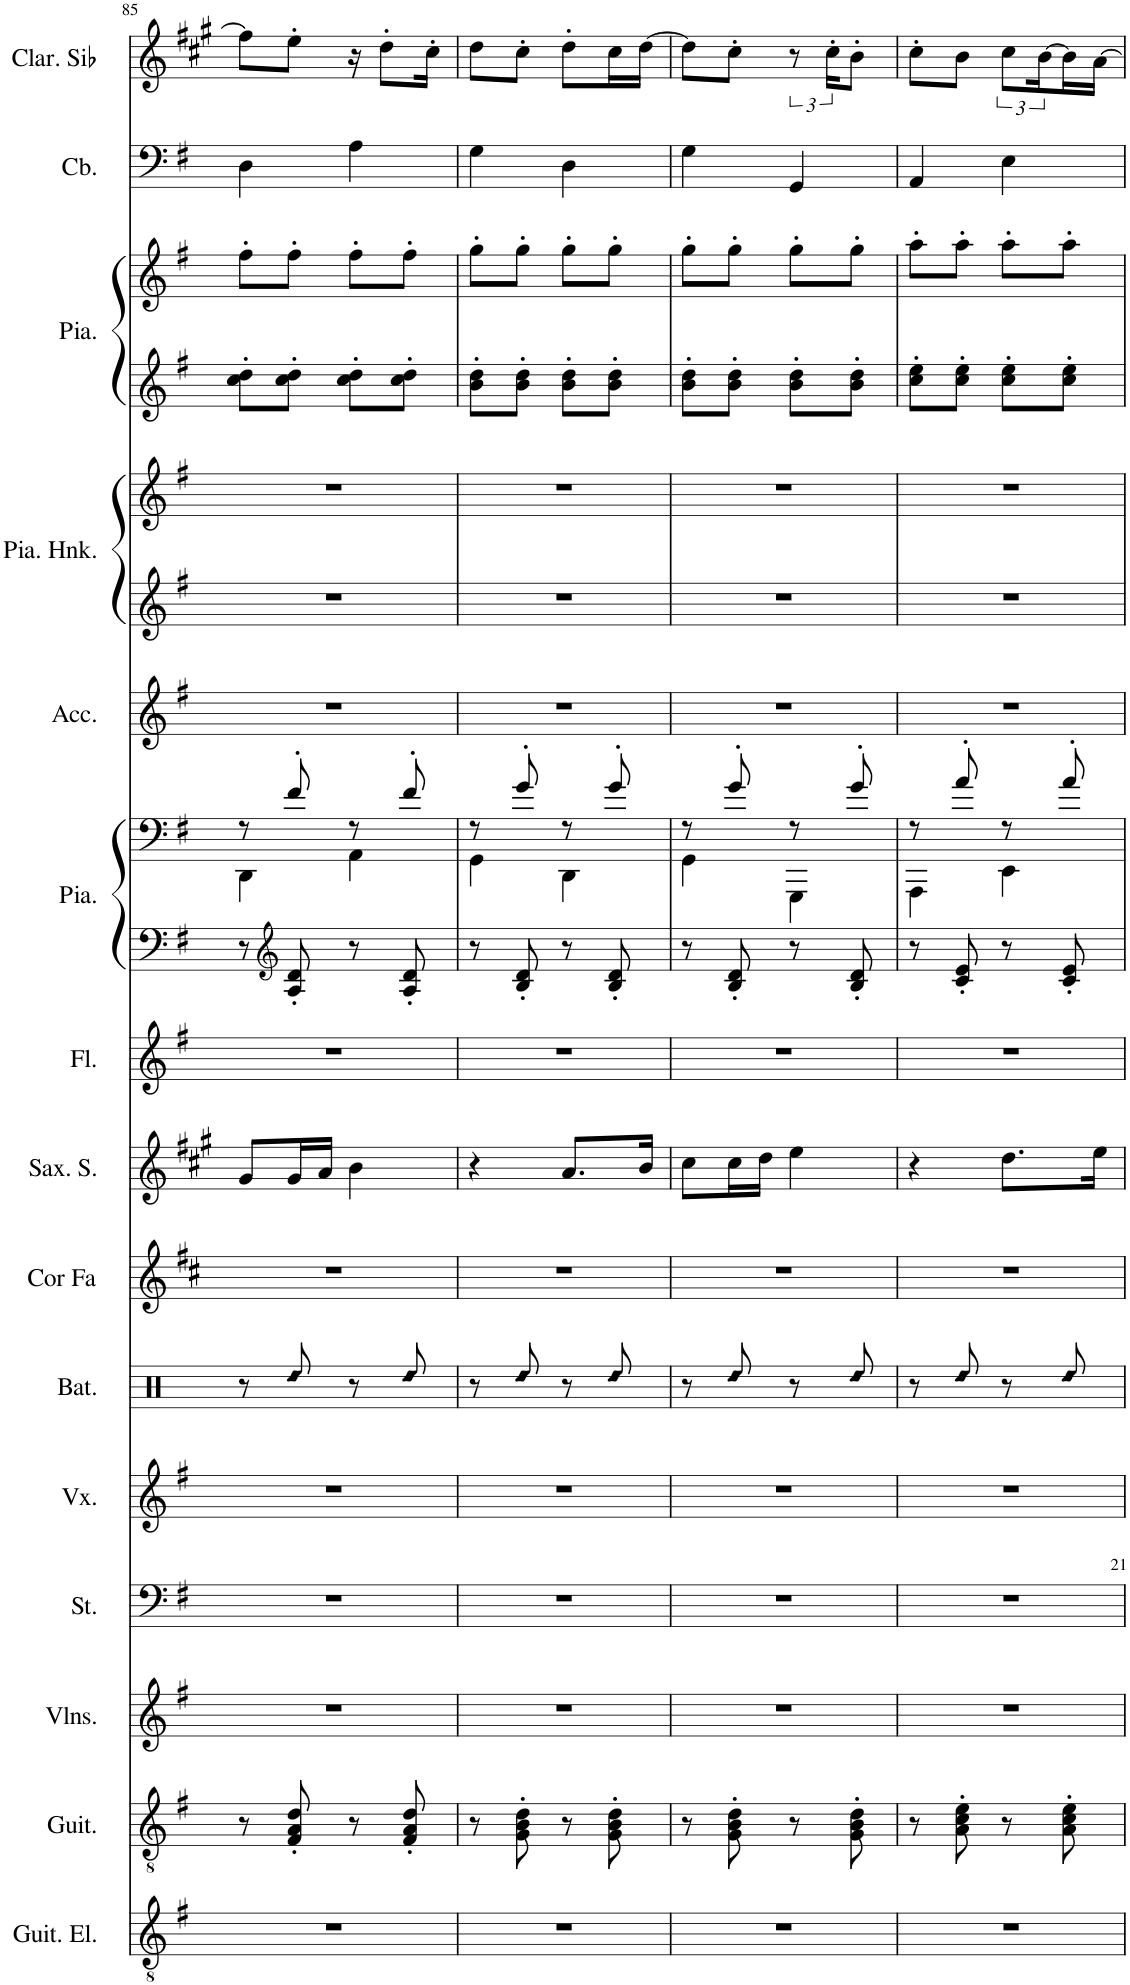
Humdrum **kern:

**kern	**kern	**kern	**kern	**kern	**kern	**kern	**kern	**kern	**kern	**kern	**kern	**kern	**kern	**kern	**kern	**kern	**kern
*part15	*part14	*part13	*part12	*part11	*part10	*part9	*part8	*part7	*part6	*part6	*part5	*part4	*part4	*part3	*part3	*part2	*part1
*staff18	*staff17	*staff16	*staff15	*staff14	*staff13	*staff12	*staff11	*staff10	*staff9	*staff8	*staff7	*staff6	*staff5	*staff4	*staff3	*staff2	*staff1
*I"Guitare électrique, Electric Guitar (clean)	*I"Guitare acoustique, Acoustic Guitar (steel)	*I"Violons, String Ensemble 1	*I"Cordes, String Ensemble 2	*I"Voix, Synth Choir	*I"Batterie, Drums	*I"Cor en Fa, French Horn	*I"Saxophone Soprano, Soprano Sax	*I"Flûte, Flute	*I"Piano, Bright Acoustic Piano	*	*I"Accordéon , Accordion	*I"Piano Honky Tonk, Honky-tonk Piano	*	*I"Piano, Electric Grand Piano	*	*I"Contrebasse, Acoustic Bass	*I"Clarinette en Sib, Clarinet Pipe
*I'Guit. El.	*I'Guit.	*I'Vlns.	*I'St.	*I'Vx.	*I'Bat.	*I'Cor Fa	*I'Sax. S.	*I'Fl.	*I'Pia.	*	*I'Acc.	*I'Pia. Hnk.	*	*I'Pia.	*	*I'Cb.	*I'Clar. Sib
!!LO:PB:g=z
*clefGv2	*clefGv2	*clefG2	*clefF4	*clefG2	*clefX	*clefG2	*clefG2	*clefG2	*clefF4	*clefG2	*clefG2	*clefG2	*clefG2	*clefG2	*clefG2	*clefF4	*clefG2
*	*	*	*	*	*	*Trd4c7	*Trd1c2	*	*	*	*	*	*	*	*	*Trd7c12	*Trd1c2
*k[f#]	*k[f#]	*k[f#]	*k[f#]	*k[f#]	*k[]	*k[f#c#]	*k[f#c#g#]	*k[f#]	*k[f#]	*k[f#]	*k[f#]	*k[f#]	*k[f#]	*k[f#]	*k[f#]	*k[f#]	*k[f#c#g#]
*M2/4	*M2/4	*M2/4	*M2/4	*M2/4	*M2/4	*M2/4	*M2/4	*M2/4	*M2/4	*M2/4	*M2/4	*M2/4	*M2/4	*M2/4	*M2/4	*M2/4	*M2/4
=85	=85	=85	=85	=85	=85	=85	=85	=85	=85	=85	=85	=85	=85	=85	=85	=85	=85
*	*	*	*	*	*	*	*	*	*	*^	*	*	*	*	*	*	*
2r	8r	2r	2r	2r	8r	2r	8g#/L	2r	8r	8r	4DD\	2r	2r	2r	8cc\' 8dd\'L	8ff#'\L	4D\	8ff#\L]
*	*	*	*	*	*	*	*	*	*clefG2	*	*	*	*	*	*	*	*	*
!	!	!	!	!	!LO:N:head=diamond	!	!	!	!	!	!	!	!	!	!	!	!	!
.	8F#/' 8A/' 8d/'	.	.	.	8Rdd/	.	16g#/L	.	8A/' 8d/'	8f#'/	.	.	.	.	8cc\' 8dd\'J	8ff#'\J	.	8ee'\J
.	.	.	.	.	.	.	16a/JJ	.	.	.	.	.	.	.	.	.	.	.
.	8r	.	.	.	8r	.	4b\	.	8r	8r	4AA\	.	.	.	8cc\' 8dd\'L	8ff#'\L	4A\	16r
.	.	.	.	.	.	.	.	.	.	.	.	.	.	.	.	.	.	8dd'\L
!	!	!	!	!	!LO:N:head=diamond	!	!	!	!	!	!	!	!	!	!	!	!	!
.	8F#/' 8A/' 8d/'	.	.	.	8Rdd/	.	.	.	8A/' 8d/'	8f#'/	.	.	.	.	8cc\' 8dd\'J	8ff#'\J	.	.
.	.	.	.	.	.	.	.	.	.	.	.	.	.	.	.	.	.	16cc#'\Jk
=86	=86	=86	=86	=86	=86	=86	=86	=86	=86	=86	=86	=86	=86	=86	=86	=86	=86	=86
2r	8r	2r	2r	2r	8r	2r	4r	2r	8r	8r	4GG\	2r	2r	2r	8b\' 8dd\'L	8gg'\L	4G\	8dd\L
!	!	!	!	!	!LO:N:head=diamond	!	!	!	!	!	!	!	!	!	!	!	!	!
.	8G\' 8B\' 8d\'	.	.	.	8Rdd/	.	.	.	8B/' 8d/'	8g'/	.	.	.	.	8b\' 8dd\'J	8gg'\J	.	8cc#'\J
.	8r	.	.	.	8r	.	8.a/L	.	8r	8r	4DD\	.	.	.	8b\' 8dd\'L	8gg'\L	4D\	8dd'\L
!	!	!	!	!	!LO:N:head=diamond	!	!	!	!	!	!	!	!	!	!	!	!	!
.	8G\' 8B\' 8d\'	.	.	.	8Rdd/	.	.	.	8B/' 8d/'	8g'/	.	.	.	.	8b\' 8dd\'J	8gg'\J	.	16cc#\L
.	.	.	.	.	.	.	16b/Jk	.	.	.	.	.	.	.	.	.	.	[16dd\JJ
=87	=87	=87	=87	=87	=87	=87	=87	=87	=87	=87	=87	=87	=87	=87	=87	=87	=87	=87
2r	8r	2r	2r	2r	8r	2r	8cc#\L	2r	8r	8r	4GG\	2r	2r	2r	8b\' 8dd\'L	8gg'\L	4G\	8dd\L]
!	!	!	!	!	!LO:N:head=diamond	!	!	!	!	!	!	!	!	!	!	!	!	!
.	8G\' 8B\' 8d\'	.	.	.	8Rdd/	.	16cc#\L	.	8B/' 8d/'	8g'/	.	.	.	.	8b\' 8dd\'J	8gg'\J	.	8cc#'\J
.	.	.	.	.	.	.	16dd\JJ	.	.	.	.	.	.	.	.	.	.	.
.	8r	.	.	.	8r	.	4ee\	.	8r	8r	4GGG\	.	.	.	8b\' 8dd\'L	8gg'\L	4GG/	12r
.	.	.	.	.	.	.	.	.	.	.	.	.	.	.	.	.	.	24cc#'\KL
!	!	!	!	!	!LO:N:head=diamond	!	!	!	!	!	!	!	!	!	!	!	!	!
.	8G\' 8B\' 8d\'	.	.	.	8Rdd/	.	.	.	8B/' 8d/'	8g'/	.	.	.	.	8b\' 8dd\'J	8gg'\J	.	8b'\J
=88	=88	=88	=88	=88	=88	=88	=88	=88	=88	=88	=88	=88	=88	=88	=88	=88	=88	=88
2r	8r	2r	2r	2r	8r	2r	4r	2r	8r	8r	4AAA\	2r	2r	2r	8cc\' 8ee\'L	8aa'\L	4AA/	8cc#'\L
!	!	!	!	!	!LO:N:head=diamond	!	!	!	!	!	!	!	!	!	!	!	!	!
.	8A\' 8c\' 8e\'	.	.	.	8Rdd/	.	.	.	8c/' 8e/'	8a'/	.	.	.	.	8cc\' 8ee\'J	8aa'\J	.	8b\J
.	8r	.	.	.	8r	.	8.dd\L	.	8r	8r	4EE\	.	.	.	8cc\' 8ee\'L	8aa'\L	4E\	12cc#\L
.	.	.	.	.	.	.	.	.	.	.	.	.	.	.	.	.	.	[24b\L
!	!	!	!	!	!LO:N:head=diamond	!	!	!	!	!	!	!	!	!	!	!	!	!
.	8A\' 8c\' 8e\'	.	.	.	8Rdd/	.	.	.	8c/' 8e/'	8a'/	.	.	.	.	8cc\' 8ee\'J	8aa'\J	.	16b\]
.	.	.	.	.	.	.	16ee\Jk	.	.	.	.	.	.	.	.	.	.	[16a\JJ
*	*	*	*	*	*	*	*	*	*	*v	*v	*	*	*	*	*	*	*
=	=	=	=	=	=	=	=	=	=	=	=	=	=	=	=	=	=
*-	*-	*-	*-	*-	*-	*-	*-	*-	*-	*-	*-	*-	*-	*-	*-	*-	*-
